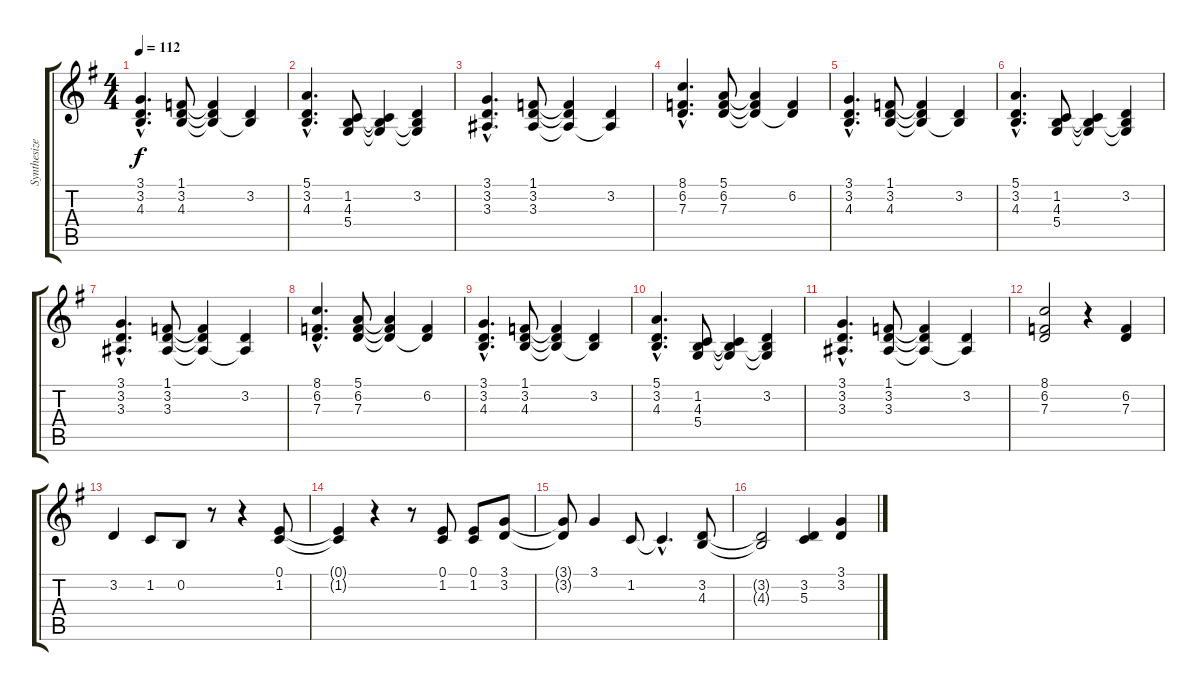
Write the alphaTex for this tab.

\track ("Synthesizer" "Synthesize") {instrument pad3polysynth}
\staff {score tabs}
\tuning (E4 B3 G3 D3 A2 E2) {hide}
\ts (4 4)
\tempo 112
\clef g2
\ks g
(3.1{hac} 3.2{hac} 4.3{hac}).4{d dy f} (1.1 3.2 4.3).8 (1.1{t} 3.2{t} 4.3{t}).4 (3.2 4.3{t}).4 |
(5.1{hac} 3.2{hac} 4.3{hac}).4{d} (1.2 4.3 5.4).8 (1.2{t} 4.3{t} 5.4{t}).4 (3.2 4.3{t} 5.4{t}).4 |
(3.1{hac} 3.2{hac} 3.3{hac}).4{d} (1.1 3.2 3.3).8 (1.1{t} 3.2{t} 3.3{t}).4 (3.2 3.3{t}).4 |
(8.1{hac} 6.2{hac} 7.3{hac}).4{d} (5.1 6.2 7.3).8 (5.1{t} 6.2{t} 7.3{t}).4 (6.2 7.3{t}).4 |
(3.1{hac} 3.2{hac} 4.3{hac}).4{d} (1.1 3.2 4.3).8 (1.1{t} 3.2{t} 4.3{t}).4 (3.2 4.3{t}).4 |
(5.1{hac} 3.2{hac} 4.3{hac}).4{d} (1.2 4.3 5.4).8 (1.2{t} 4.3{t} 5.4{t}).4 (3.2 4.3{t} 5.4{t}).4 |
(3.1{hac} 3.2{hac} 3.3{hac}).4{d} (1.1 3.2 3.3).8 (1.1{t} 3.2{t} 3.3{t}).4 (3.2 3.3{t}).4 |
(8.1{hac} 6.2{hac} 7.3{hac}).4{d} (5.1 6.2 7.3).8 (5.1{t} 6.2{t} 7.3{t}).4 (6.2 7.3{t}).4 |
(3.1{hac} 3.2{hac} 4.3{hac}).4{d} (1.1 3.2 4.3).8 (1.1{t} 3.2{t} 4.3{t}).4 (3.2 4.3{t}).4 |
(5.1{hac} 3.2{hac} 4.3{hac}).4{d} (1.2 4.3 5.4).8 (1.2{t} 4.3{t} 5.4{t}).4 (3.2 4.3{t} 5.4{t}).4 |
(3.1{hac} 3.2{hac} 3.3{hac}).4{d} (1.1 3.2 3.3).8 (1.1{t} 3.2{t} 3.3{t}).4 (3.2 3.3{t}).4 |
(8.1 6.2 7.3).2 r.4 (6.2 7.3).4 |
3.2.4 1.2.8 0.2.8 r.8 r.4 (0.1 1.2).8 |
(0.1{t} 1.2{t}).4 r.4 r.8 (0.1 1.2).8 (0.1 1.2).8 (3.1 3.2).8 |
(3.1{t} 3.2{t}).8 3.1.4 1.2.8 1.2{hac t}.4{d} (3.2 4.3).8 |
(3.2{t} 4.3{t}).2 (3.2 5.3).4 (3.1 3.2).4
